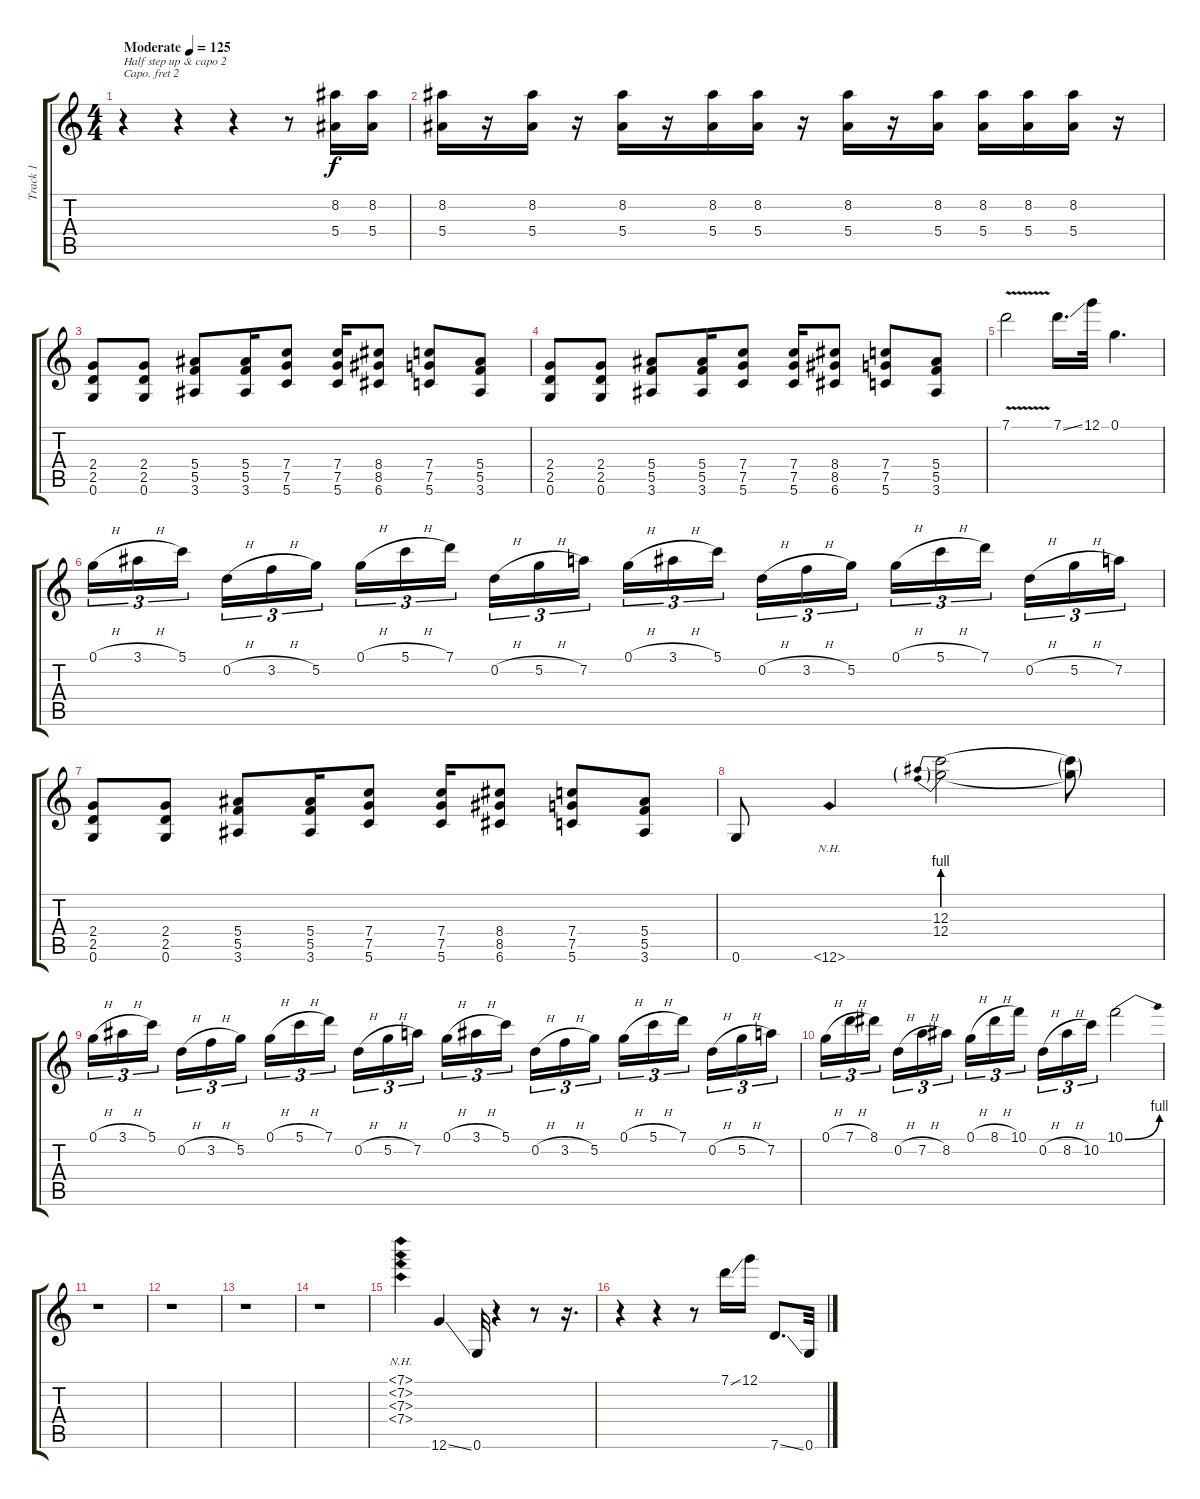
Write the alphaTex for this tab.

\track ("Track 1" "Track 1") {instrument distortionguitar}
\staff {score tabs}
\capo 2
\tuning (F4 C4 Ab3 Eb3 Bb2 F2) {hide}
\ts (4 4)
\tempo (125 "Moderate")
\clef g2
\ks c
r.4{txt "Half step up & capo 2" dy f instrument distortionguitar} r.4 r.4 r.8 (8.2 5.4).16 (8.2 5.4).16 |
(8.2 5.4).16 r.16 (8.2 5.4).16 r.16 (8.2 5.4).16 r.16 (8.2 5.4).16 (8.2 5.4).16 r.16 (8.2 5.4).16 r.16 (8.2 5.4).16 (8.2 5.4).16 (8.2 5.4).16 (8.2 5.4).16 r.16 |
(2.4 2.5 0.6).8 (2.4 2.5 0.6).8 (5.4 5.5 3.6).8 (5.4 5.5 3.6).16 (7.4 7.5 5.6).8 (7.4 7.5 5.6).16 (8.4 8.5 6.6).8 (7.4 7.5 5.6).8 (5.4 5.5 3.6).8 |
(2.4 2.5 0.6).8 (2.4 2.5 0.6).8 (5.4 5.5 3.6).8 (5.4 5.5 3.6).16 (7.4 7.5 5.6).8 (7.4 7.5 5.6).16 (8.4 8.5 6.6).8 (7.4 7.5 5.6).8 (5.4 5.5 3.6).8 |
7.1{v}.2 7.1{ss}.16{d} 12.1.32 0.1.4{d} |
0.1{h}.16{tu (3 2)} 3.1{h}.16{tu (3 2)} 5.1.16{tu (3 2)} 0.2{h}.16{tu (3 2)} 3.2{h}.16{tu (3 2)} 5.2.16{tu (3 2)} 0.1{h}.16{tu (3 2)} 5.1{h}.16{tu (3 2)} 7.1.16{tu (3 2)} 0.2{h}.16{tu (3 2)} 5.2{h}.16{tu (3 2)} 7.2.16{tu (3 2)} 0.1{h}.16{tu (3 2)} 3.1{h}.16{tu (3 2)} 5.1.16{tu (3 2)} 0.2{h}.16{tu (3 2)} 3.2{h}.16{tu (3 2)} 5.2.16{tu (3 2)} 0.1{h}.16{tu (3 2)} 5.1{h}.16{tu (3 2)} 7.1.16{tu (3 2)} 0.2{h}.16{tu (3 2)} 5.2{h}.16{tu (3 2)} 7.2.16{tu (3 2)} |
(2.4 2.5 0.6).8 (2.4 2.5 0.6).8 (5.4 5.5 3.6).8 (5.4 5.5 3.6).16 (7.4 7.5 5.6).8 (7.4 7.5 5.6).16 (8.4 8.5 6.6).8 (7.4 7.5 5.6).8 (5.4 5.5 3.6).8 |
0.6.8 12.6{nh}.4 (12.3{be (prebend 0 4 60 4)} 12.4{be (prebend 0 4 60 4)}).2 (12.3{t} 12.4{t}).8 |
0.1{h}.16{tu (3 2)} 3.1{h}.16{tu (3 2)} 5.1.16{tu (3 2)} 0.2{h}.16{tu (3 2)} 3.2{h}.16{tu (3 2)} 5.2.16{tu (3 2)} 0.1{h}.16{tu (3 2)} 5.1{h}.16{tu (3 2)} 7.1.16{tu (3 2)} 0.2{h}.16{tu (3 2)} 5.2{h}.16{tu (3 2)} 7.2.16{tu (3 2)} 0.1{h}.16{tu (3 2)} 3.1{h}.16{tu (3 2)} 5.1.16{tu (3 2)} 0.2{h}.16{tu (3 2)} 3.2{h}.16{tu (3 2)} 5.2.16{tu (3 2)} 0.1{h}.16{tu (3 2)} 5.1{h}.16{tu (3 2)} 7.1.16{tu (3 2)} 0.2{h}.16{tu (3 2)} 5.2{h}.16{tu (3 2)} 7.2.16{tu (3 2)} |
0.1{h}.16{tu (3 2)} 7.1{h}.16{tu (3 2)} 8.1.16{tu (3 2)} 0.2{h}.16{tu (3 2)} 7.2{h}.16{tu (3 2)} 8.2.16{tu (3 2)} 0.1{h}.16{tu (3 2)} 8.1{h}.16{tu (3 2)} 10.1.16{tu (3 2)} 0.2{h}.16{tu (3 2)} 8.2{h}.16{tu (3 2)} 10.2.16{tu (3 2)} 10.1{be (bend 0 0 60 4)}.2 |
r.1 |
r.1 |
r.1 |
r.1 |
(7.1{nh} 7.2{nh} 7.3{nh} 7.4{nh}).4 12.6{ss}.4 0.6.32 r.4 r.8 r.16{d} |
r.4 r.4 r.8 7.1{ss}.16 12.1.16 7.6{ss}.8{d} 0.6.32
